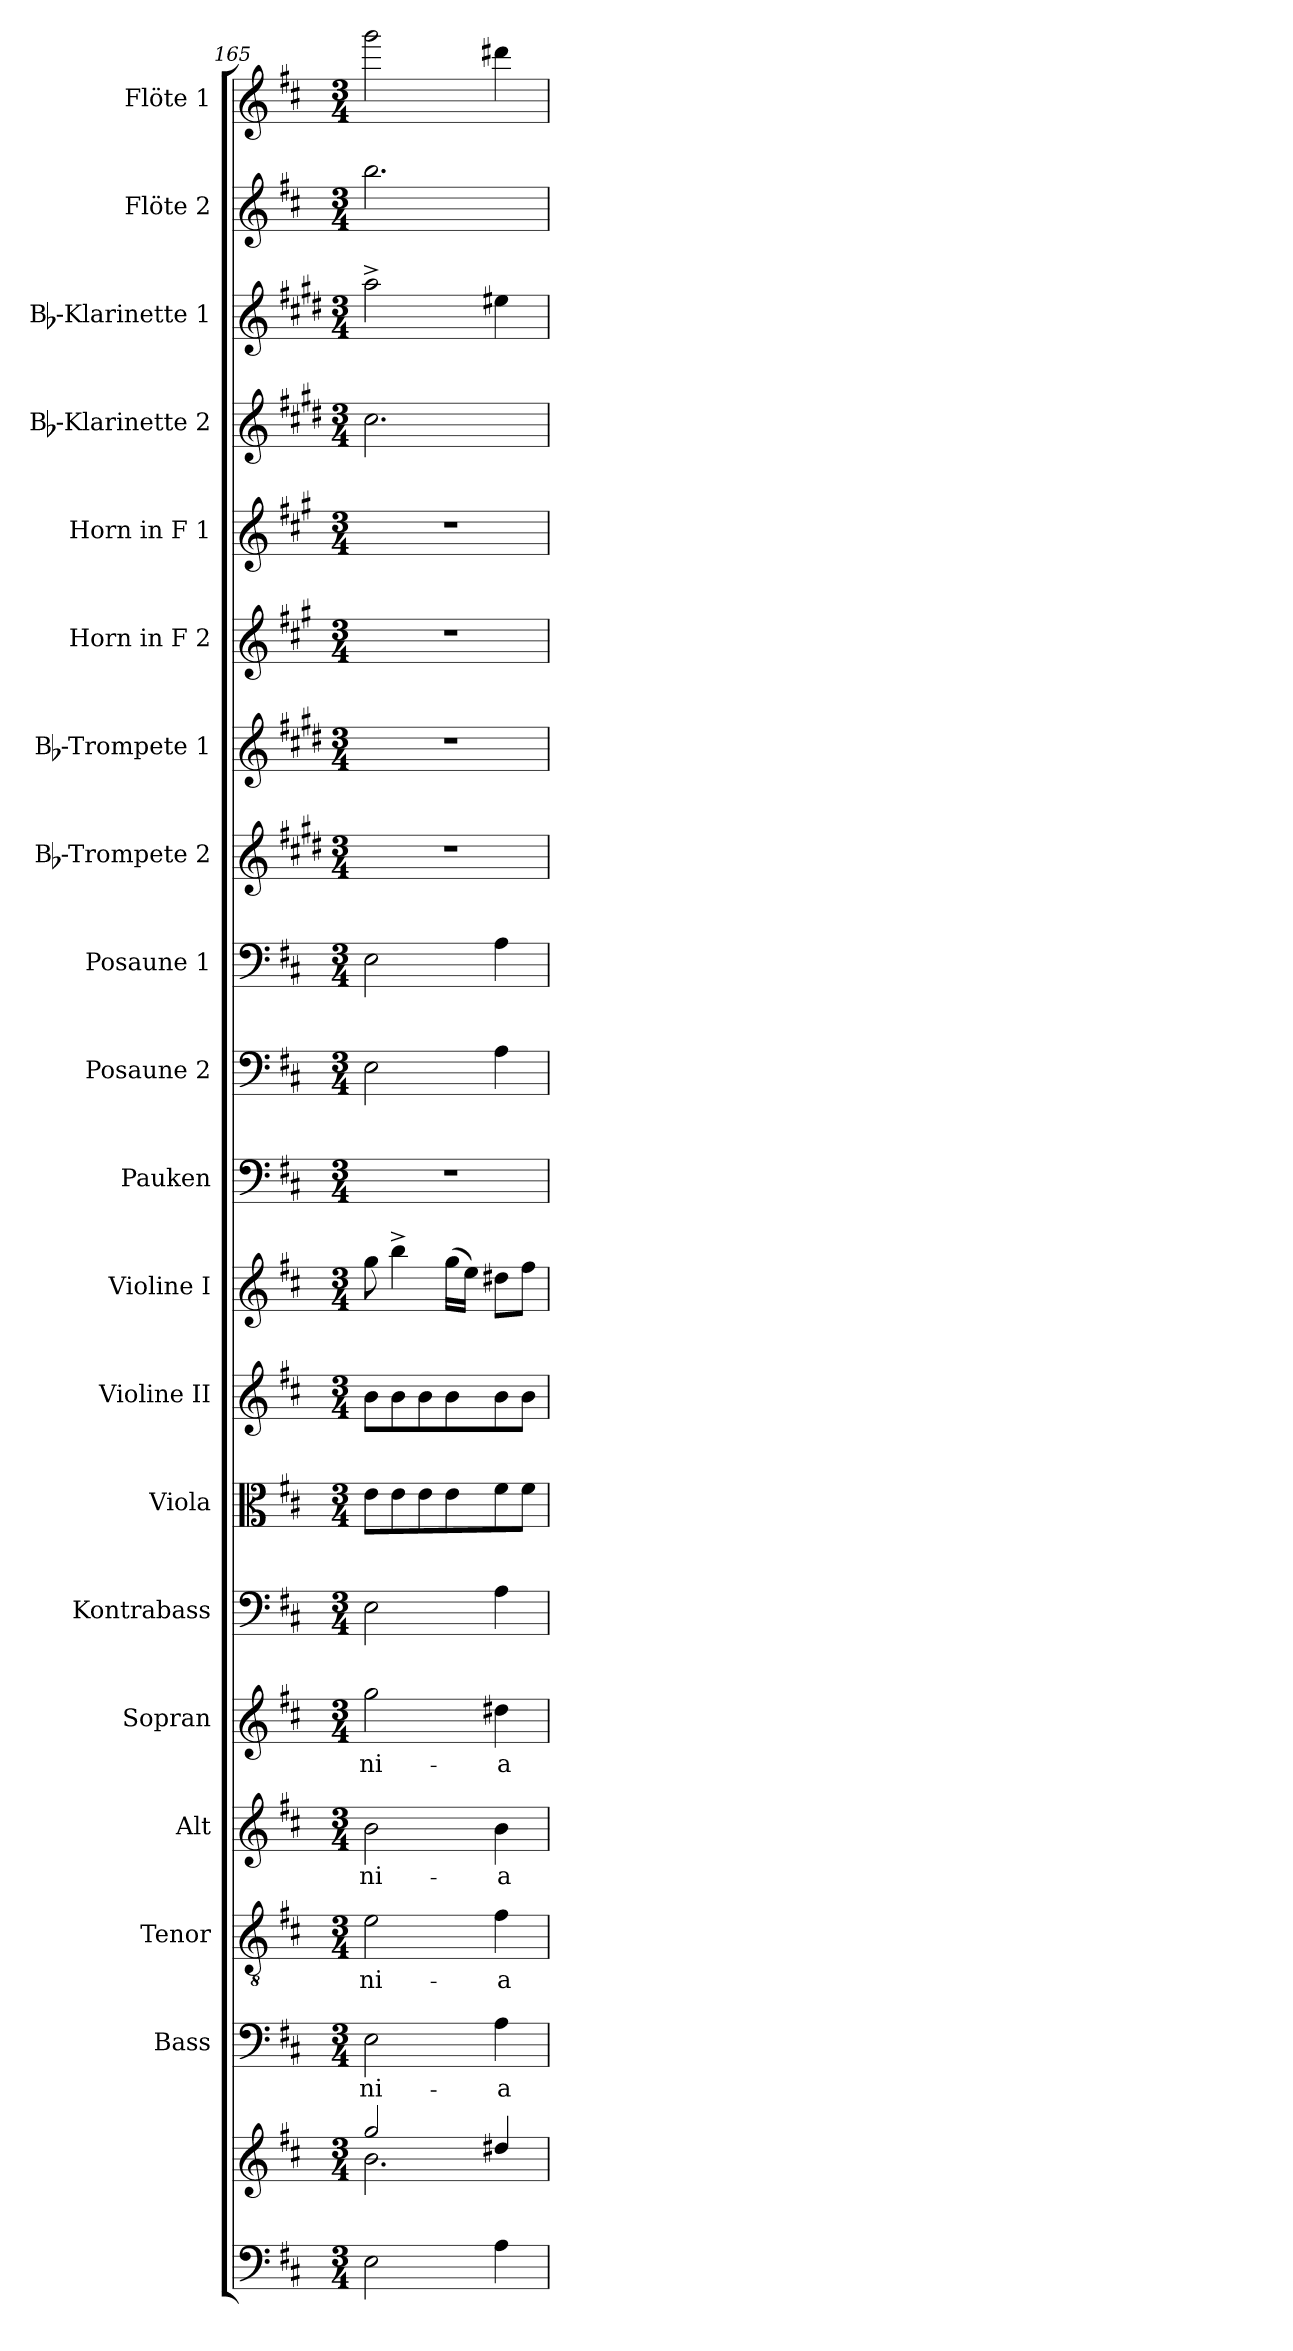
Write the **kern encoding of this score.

**kern	**kern	**kern	**text	**kern	**text	**kern	**text	**kern	**text	**kern	**kern	**kern	**kern	**kern	**kern	**kern	**kern	**kern	**kern	**kern	**kern	**kern	**kern	**kern
*part20	*part20	*part19	*part19	*part18	*part18	*part17	*part17	*part16	*part16	*part15	*part14	*part13	*part12	*part11	*part10	*part9	*part8	*part7	*part6	*part5	*part4	*part3	*part2	*part1
*staff21	*staff20	*staff19	*staff19	*staff18	*staff18	*staff17	*staff17	*staff16	*staff16	*staff15	*staff14	*staff13	*staff12	*staff11	*staff10	*staff9	*staff8	*staff7	*staff6	*staff5	*staff4	*staff3	*staff2	*staff1
*	*	*I"Bass	*	*I"Tenor	*	*I"Alt	*	*I"Sopran	*	*I"Kontrabass	*I"Viola	*I"Violine II	*I"Violine I	*I"Pauken	*I"Posaune 2	*I"Posaune 1	*I"Bb-Trompete 2	*I"Bb-Trompete 1	*I"Horn in F 2	*I"Horn in F 1	*I"Bb-Klarinette 2	*I"Bb-Klarinette 1	*I"Flöte 2	*I"Flöte 1
*	*	*I'B.	*	*I'T.	*	*I'A.	*	*I'S.	*	*I'Kb.	*I'Vla.	*I'Vl. II	*I'Vl. I	*I'Pk.	*I'Pos. 2	*I'Pos. 1	*I'Bb Trp. 2	*I'Bb Trp. 1	*	*	*I'Bb Kl. 2	*I'Bb Kl. 1	*I'Fl. 2	*I'Fl. 1
!!LO:PB:g=z
*clefF4	*clefG2	*clefF4	*	*clefGv2	*	*clefG2	*	*clefG2	*	*clefF4	*clefC3	*clefG2	*clefG2	*clefF4	*clefF4	*clefF4	*clefG2	*clefG2	*clefG2	*clefG2	*clefG2	*clefG2	*clefG2	*clefG2
*	*	*	*	*	*	*	*	*	*	*ITrd7c12	*	*	*	*	*	*	*ITrd1c2	*ITrd1c2	*ITrd4c7	*ITrd4c7	*ITrd1c2	*ITrd1c2	*	*
*k[f#c#]	*k[f#c#]	*k[f#c#]	*	*k[f#c#]	*	*k[f#c#]	*	*k[f#c#]	*	*k[f#c#]	*k[f#c#]	*k[f#c#]	*k[f#c#]	*k[f#c#]	*k[f#c#]	*k[f#c#]	*k[f#c#]	*k[f#c#]	*k[f#c#]	*k[f#c#]	*k[f#c#]	*k[f#c#]	*k[f#c#]	*k[f#c#]
*D:	*D:	*D:	*	*D:	*	*D:	*	*D:	*	*D:	*D:	*D:	*D:	*D:	*D:	*D:	*D:	*D:	*D:	*D:	*D:	*D:	*D:	*D:
*M3/4	*M3/4	*M3/4	*	*M3/4	*	*M3/4	*	*M3/4	*	*M3/4	*M3/4	*M3/4	*M3/4	*M3/4	*M3/4	*M3/4	*M3/4	*M3/4	*M3/4	*M3/4	*M3/4	*M3/4	*M3/4	*M3/4
=165	=165	=165	=165	=165	=165	=165	=165	=165	=165	=165	=165	=165	=165	=165	=165	=165	=165	=165	=165	=165	=165	=165	=165	=165
*	*^	*	*	*	*	*	*	*	*	*	*	*	*	*	*	*	*	*	*	*	*	*	*	*
!	!	!	!	!LO:LY:b	!	!LO:LY:b	!	!LO:LY:b	!	!LO:LY:b	!	!	!	!	!	!	!	!	!	!	!	!	!	!	!
2E\	2gg/	2.b\	2E\	-ni-	2e\	-ni-	2b\	-ni-	2gg\	-ni-	2EE\	8e\L	8b\L	8gg\	2.r	2E\	2E\	2.r	2.r	2.r	2.r	2.b\	2gg^>\	2.bb\	2ggg\
.	.	.	.	.	.	.	.	.	.	.	.	8e\	8b\	4bb^>\	.	.	.	.	.	.	.	.	.	.	.
.	.	.	.	.	.	.	.	.	.	.	.	8e\	8b\	.	.	.	.	.	.	.	.	.	.	.	.
.	.	.	.	.	.	.	.	.	.	.	.	8e\	8b\	(>16gg\LL	.	.	.	.	.	.	.	.	.	.	.
.	.	.	.	.	.	.	.	.	.	.	.	.	.	16ee\JJ)	.	.	.	.	.	.	.	.	.	.	.
!	!	!	!	!LO:LY:b	!	!LO:LY:b	!	!LO:LY:b	!	!LO:LY:b	!	!	!	!	!	!	!	!	!	!	!	!	!	!	!
4A\	4dd#X/	.	4A\	-a	4f#\	-a	4b\	-a	4dd#X\	-a	4AA\	8f#\	8b\	8dd#X\L	.	4A\	4A\	.	.	.	.	.	4dd#X\	.	4ddd#X\
.	.	.	.	.	.	.	.	.	.	.	.	8f#\J	8b\J	8ff#\J	.	.	.	.	.	.	.	.	.	.	.
*	*v	*v	*	*	*	*	*	*	*	*	*	*	*	*	*	*	*	*	*	*	*	*	*	*	*
=	=	=	=	=	=	=	=	=	=	=	=	=	=	=	=	=	=	=	=	=	=	=	=	=
*-	*-	*-	*-	*-	*-	*-	*-	*-	*-	*-	*-	*-	*-	*-	*-	*-	*-	*-	*-	*-	*-	*-	*-	*-
